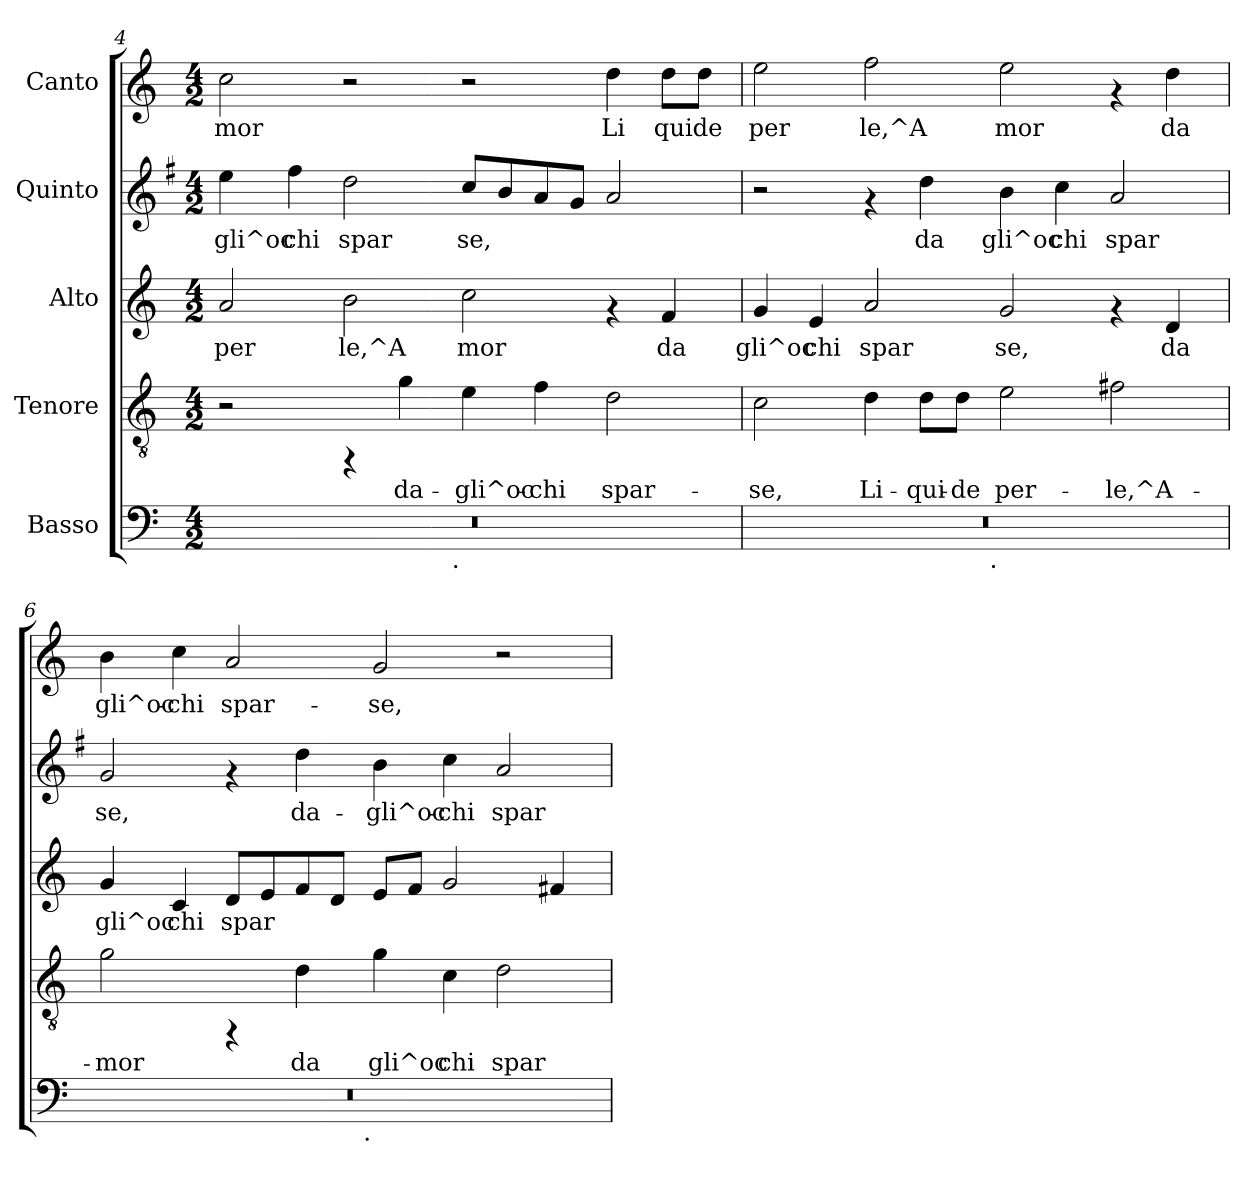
**kern	**kern	**text	**kern	**text	**kern	**text	**kern	**text
*part5	*part4	*part4	*part3	*part3	*part2	*part2	*part1	*part1
*staff5	*staff4	*staff4	*staff3	*staff3	*staff2	*staff2	*staff1	*staff1
*I"Basso	*I"Tenore	*	*I"Alto	*	*I"Quinto	*	*I"Canto	*
*clefF4	*clefGv2	*	*clefG2	*	*clefG2	*	*clefG2	*
*	*	*	*	*	*ITrd-3c-5	*	*	*
*k[]	*k[]	*	*k[]	*	*k[]	*	*k[]	*
*C:	*C:	*	*C:	*	*C:	*	*C:	*
*M4/2	*M4/2	*	*M4/2	*	*M4/2	*	*M4/2	*
=4	=4	=4	=4	=4	=4	=4	=4	=4
!	!	!	!	!LO:LY:b:cj	!	!LO:LY:b:cj	!	!LO:LY:b:cj
*^	*	*	*	*	*	*	*	*
0r	2ryy	2r	.	2a/	per	4aa\	gli^oc	2cc\	mor
!	!	!	!	!	!	!	!LO:LY:b:cj	!	!
.	.	.	.	.	.	4bb\	chi	.	.
!	!	!	!	!	!LO:LY:b:cj	!	!LO:LY:b:cj	!	!
.	4ryy	4rFF	.	2b\	le,^A	2gg\	spar	2r	.
!	!	!	!LO:LY:b:cj	!	!	!	!	!	!
.	8...ryy	4g\	da-	.	.	.	.	.	.
!	!LO:TX:b:t=.	!	!	!	!	!	!	!	!
.	1ryy	.	.	.	.	.	.	.	.
!	!	!	!LO:LY:b:cj	!	!LO:LY:b:cj	!	!LO:LY:b:cj	!	!
.	.	4e\	-gli^oc-	2cc\	mor	8ff/L	se,	2r	.
!	!	!	!	!	!	!	!LO:LY:b:cj	!	!
.	.	.	.	.	.	8ee/	.	.	.
!	!	!	!LO:LY:b:cj	!	!	!	!LO:LY:b:cj	!	!
.	.	4f\	-chi	.	.	8dd/	.	.	.
!	!	!	!	!	!	!	!LO:LY:b:cj	!	!
.	.	.	.	.	.	8cc/J	.	.	.
!	!	!	!LO:LY:b:cj	!	!	!	!LO:LY:b:cj	!	!LO:LY:b:cj
.	.	2d\	spar-	4rf	.	2dd/	.	4dd\	Li
!	!	!	!	!	!LO:LY:b:cj	!	!	!	!LO:LY:b:cj
.	.	.	.	4f/	da	.	.	8dd\L	qui
!	!	!	!	!	!	!	!	!	!LO:LY:b:cj
.	.	.	.	.	.	.	.	8dd\J	de
.	64ryy	.	.	.	.	.	.	.	.
=5	=5	=5	=5	=5	=5	=5	=5	=5	=5
!	!	!	!LO:LY:b:cj	!	!LO:LY:b:cj	!	!	!	!LO:LY:b:cj
0r	2ryy	2c\	-se,	4g/	gli^oc	2r	.	2ee\	per
!	!	!	!	!	!LO:LY:b:cj	!	!	!	!
.	.	.	.	4e/	chi	.	.	.	.
!	!	!	!LO:LY:b:cj	!	!LO:LY:b:cj	!	!	!	!LO:LY:b:cj
.	4ryy	4d\	Li-	2a/	spar	4rf	.	2ff\	le,^A
!	!	!	!LO:LY:b:cj	!	!	!	!LO:LY:b:cj	!	!
.	8...ryy	8d\L	-qui-	.	.	4gg\	da	.	.
!	!	!	!LO:LY:b:cj	!	!	!	!	!	!
.	.	8d\J	-de	.	.	.	.	.	.
!	!LO:TX:b:t=.	!	!	!	!	!	!	!	!
.	1ryy	.	.	.	.	.	.	.	.
!	!	!	!LO:LY:b:cj	!	!LO:LY:b:cj	!	!LO:LY:b:cj	!	!LO:LY:b:cj
.	.	2e\	per-	2g/	se,	4ee\	gli^oc	2ee\	mor
!	!	!	!	!	!	!	!LO:LY:b:cj	!	!
.	.	.	.	.	.	4ff\	chi	.	.
!	!	!	!LO:LY:b:cj	!	!	!	!LO:LY:b:cj	!	!
.	.	2f#X\	-le,^A-	4rf	.	2dd/	spar	4rf	.
!	!	!	!	!	!LO:LY:b:cj	!	!	!	!LO:LY:b:cj
.	.	.	.	4d/	da	.	.	4dd\	da
.	64ryy	.	.	.	.	.	.	.	.
!!LO:PB:g=z
=6	=6	=6	=6	=6	=6	=6	=6	=6	=6
!	!	!	!LO:LY:b:cj	!	!LO:LY:b:cj	!	!LO:LY:b:cj	!	!LO:LY:b:cj
0r	2ryy	2g\	-mor	4g/	gli^oc	2cc/	se,	4b\	gli^oc-
!	!	!	!	!	!LO:LY:b:cj	!	!	!	!LO:LY:b:cj
.	.	.	.	4c/	chi	.	.	4cc\	-chi
!	!	!	!	!	!LO:LY:b:cj	!	!	!	!LO:LY:b:cj
.	4ryy	4rFF	.	8d/L	spar	4rf	.	2a/	spar-
!	!	!	!	!	!LO:LY:b:cj	!	!	!	!
.	.	.	.	8e/	.	.	.	.	.
!	!	!	!LO:LY:b:cj	!	!LO:LY:b:cj	!	!LO:LY:b:cj	!	!
.	8...ryy	4d\	da	8f/	.	4gg\	da-	.	.
!	!	!	!	!	!LO:LY:b:cj	!	!	!	!
.	.	.	.	8d/J	.	.	.	.	.
!	!LO:TX:b:t=.	!	!	!	!	!	!	!	!
.	1ryy	.	.	.	.	.	.	.	.
!	!	!	!LO:LY:b:cj	!	!LO:LY:b:cj	!	!LO:LY:b:cj	!	!LO:LY:b:cj
.	.	4g\	gli^oc	8e/L	.	4ee\	-gli^oc-	2g/	-se,
!	!	!	!	!	!LO:LY:b:cj	!	!	!	!
.	.	.	.	8f/J	.	.	.	.	.
!	!	!	!LO:LY:b:cj	!	!LO:LY:b:cj	!	!LO:LY:b:cj	!	!
.	.	4c\	chi	2g/	.	4ff\	-chi	.	.
!	!	!	!LO:LY:b:cj	!	!	!	!LO:LY:b:cj	!	!
.	.	2d\	spar	.	.	2dd/	spar-	2r	.
!	!	!	!	!	!LO:LY:b:cj	!	!	!	!
.	.	.	.	4f#X/	.	.	.	.	.
.	64ryy	.	.	.	.	.	.	.	.
*v	*v	*	*	*	*	*	*	*	*
=	=	=	=	=	=	=	=	=
*-	*-	*-	*-	*-	*-	*-	*-	*-
